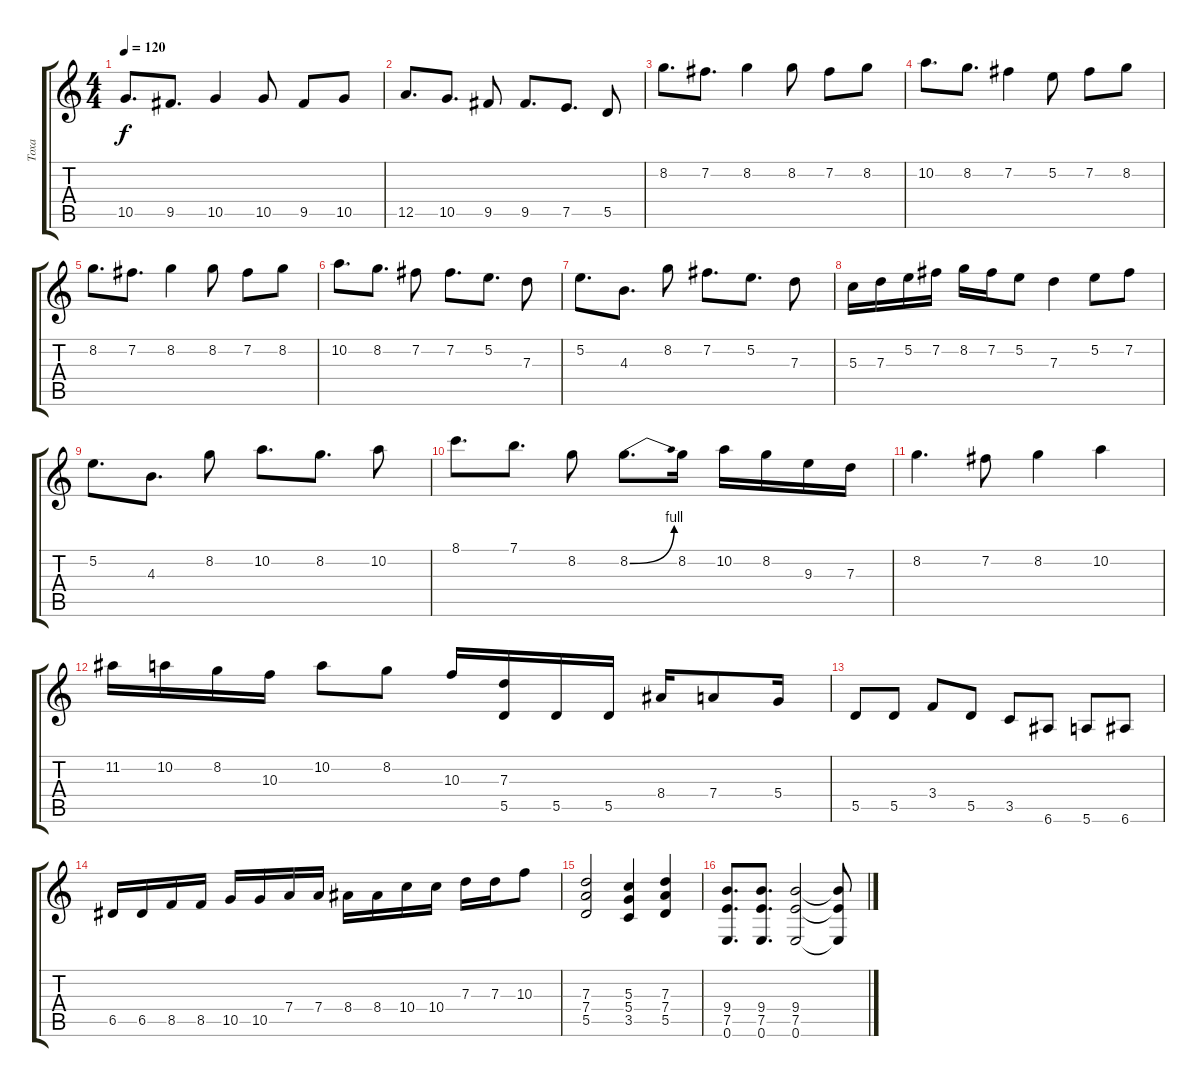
\track ("Тоха" "Тоха") {instrument distortionguitar}
\staff {score tabs}
\tuning (E4 B3 G3 D3 A2 E2) {hide}
\ts (4 4)
\tempo 120
\clef g2
\ks c
10.5.8{d dy f} 9.5.8{d} 10.5.4 10.5.8 9.5.8 10.5.8 |
12.5.8{d} 10.5.8{d} 9.5.8 9.5.8{d} 7.5.8{d} 5.5.8 |
8.2.8{d} 7.2.8{d} 8.2.4 8.2.8 7.2.8 8.2.8 |
10.2.8{d} 8.2.8{d} 7.2.4 5.2.8 7.2.8 8.2.8 |
8.2.8{d} 7.2.8{d} 8.2.4 8.2.8 7.2.8 8.2.8 |
10.2.8{d} 8.2.8{d} 7.2.8 7.2.8{d} 5.2.8{d} 7.3.8 |
5.2.8{d} 4.3.8{d} 8.2.8 7.2.8{d} 5.2.8{d} 7.3.8 |
5.3.16 7.3.16 5.2.16 7.2.16 8.2.16 7.2.16 5.2.8 7.3.4 5.2.8 7.2.8 |
5.2.8{d} 4.3.8{d} 8.2.8 10.2.8{d} 8.2.8{d} 10.2.8 |
8.1.8{d} 7.1.8{d} 8.2.8 8.2{be (bend 0 0 60 4)}.8{d} 8.2.16 10.2.16 8.2.16 9.3.16 7.3.16 |
8.2.4{d} 7.2.8 8.2.4 10.2.4 |
11.2.16 10.2.16 8.2.16 10.3.16 10.2.8 8.2.8 10.3.16 (7.3 5.5).16 5.5.16 5.5.16 8.4.16 7.4.8 5.4.16 |
5.5.8 5.5.8 3.4.8 5.5.8 3.5.8 6.6.8 5.6.8 6.6.8 |
6.5.16 6.5.16 8.5.16 8.5.16 10.5.16 10.5.16 7.4.16 7.4.16 8.4.16 8.4.16 10.4.16 10.4.16 7.3.16 7.3.16 10.3.8 |
(7.3 7.4 5.5).2 (5.3 5.4 3.5).4 (7.3 7.4 5.5).4 |
(9.4 7.5 0.6).8{d} (9.4 7.5 0.6).8{d} (9.4 7.5 0.6).2 (9.4{t} 7.5{t} 0.6{t}).8
